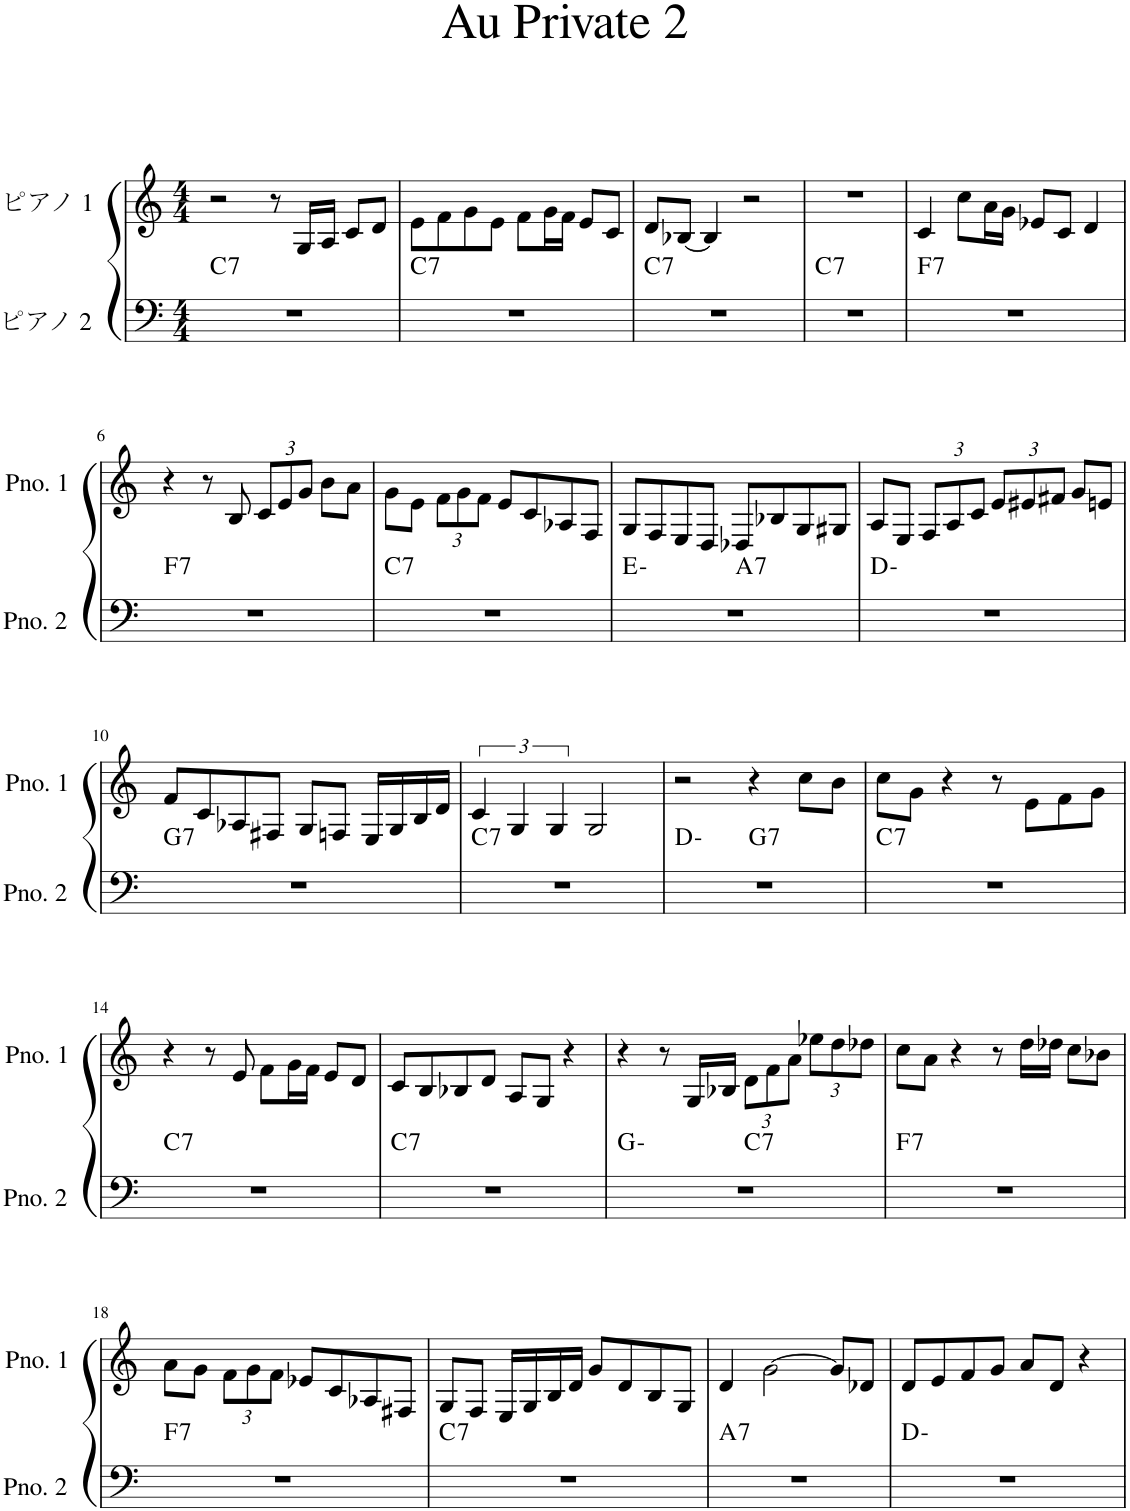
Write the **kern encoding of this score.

**kern	**harte	**kern
*part2	*part2	*part1
*staff2	*	*staff1
*I"ピアノ 2	*	*I"ピアノ 1
*clefF4	*	*clefG2
*k[]	*	*k[]
*M4/4	*	*M4/4
=1	=1	=1
!	!LO:H:kt=7	!
1r	C:7	2r
.	.	8r
.	.	16G/LL
.	.	16A/JJ
.	.	8c/L
.	.	8d/J
=2	=2	=2
!	!LO:H:kt=7	!
1r	C:7	8e\L
.	.	8f\
.	.	8g\
.	.	8e\J
.	.	8f\L
.	.	16g\L
.	.	16f\JJ
.	.	8e/L
.	.	8c/J
=3	=3	=3
!	!LO:H:kt=7	!
1r	C:7	8d/L
.	.	[8B-X/J
.	.	4B-/]
.	.	2r
=4	=4	=4
!	!LO:H:kt=7	!
1r	C:7	1r
=5	=5	=5
!	!LO:H:kt=7	!
1r	F:7	4c/
.	.	8cc\L
.	.	16a\L
.	.	16g\JJ
.	.	8e-X/L
.	.	8c/J
.	.	4d/
!!LO:LB:g=z
=6	=6	=6
!	!LO:H:kt=7	!
1r	F:7	4r
.	.	8r
.	.	8B/
*	*	*Xbrackettup
.	.	12c/L
.	.	12e/
.	.	12g/J
.	.	8b\L
.	.	8a\J
=7	=7	=7
!	!LO:H:kt=7	!
1r	C:7	8g\L
.	.	8e\J
.	.	12f\L
.	.	12g\
.	.	12f\J
.	.	8e/L
.	.	8c/
.	.	8A-X/
.	.	8F/J
=8	=8	=8
*^	*	*
1r	2ryy	E:min	8G/L
.	.	.	8F/
.	.	.	8E/
.	.	.	8D/J
!	!	!LO:H:kt=7	!
.	2ryy	A:7	8D-X/L
.	.	.	8B-X/
.	.	.	8G/
.	.	.	8G#X/J
*v	*v	*	*
=9	=9	=9
1r	D:min	8A/L
.	.	8E/J
.	.	12F/L
.	.	12A/
.	.	12c/J
.	.	12e/L
.	.	12e#X/
.	.	12f#X/J
.	.	8g/L
.	.	8en/J
!!LO:LB:g=z
=10	=10	=10
!	!LO:H:kt=7	!
1r	G:7	8f/L
.	.	8c/
.	.	8A-X/
.	.	8F#X/J
.	.	8G/L
.	.	8Fn/J
.	.	16E/LL
.	.	16G/
.	.	16B/
.	.	16d/JJ
=11	=11	=11
*	*	*brackettup
!	!LO:H:kt=7	!
1r	C:7	6c/
.	.	6G/
.	.	6G/
.	.	2G/
=12	=12	=12
*^	*	*
1r	2ryy	D:min	2r
!	!	!LO:H:kt=7	!
.	2ryy	G:7	4r
.	.	.	8cc\L
.	.	.	8b\J
=13	=13	=13	=13
!	!	!LO:H:kt=7	!
*v	*v	*	*
1r	C:7	8cc\L
.	.	8g\J
.	.	4r
.	.	8r
.	.	8e\L
.	.	8f\
.	.	8g\J
!!LO:LB:g=z
=14	=14	=14
!	!LO:H:kt=7	!
1r	C:7	4r
.	.	8r
.	.	8e/
.	.	8f\L
.	.	16g\L
.	.	16f\JJ
.	.	8e/L
.	.	8d/J
=15	=15	=15
!	!LO:H:kt=7	!
1r	C:7	8c/L
.	.	8B/
.	.	8B-X/
.	.	8d/J
.	.	8A/L
.	.	8G/J
.	.	4r
=16	=16	=16
*^	*	*
1r	2ryy	G:min	4r
.	.	.	8r
.	.	.	16G/LL
.	.	.	16B-X/JJ
*	*	*	*Xbrackettup
!	!	!LO:H:kt=7	!
.	2ryy	C:7	12d\L
.	.	.	12f\
.	.	.	12a\J
.	.	.	12ee-X\L
.	.	.	12dd\
.	.	.	12dd-X\J
=17	=17	=17	=17
!	!	!LO:H:kt=7	!
*v	*v	*	*
1r	F:7	8cc\L
.	.	8a\J
.	.	4r
.	.	8r
.	.	16dd\LL
.	.	16dd-X\JJ
.	.	8cc\L
.	.	8b-X\J
!!LO:LB:g=z
=18	=18	=18
!	!LO:H:kt=7	!
1r	F:7	8a\L
.	.	8g\J
.	.	12f\L
.	.	12g\
.	.	12f\J
.	.	8e-X/L
.	.	8c/
.	.	8A-X/
.	.	8F#X/J
=19	=19	=19
!	!LO:H:kt=7	!
1r	C:7	8G/L
.	.	8F/J
.	.	16E/LL
.	.	16G/
.	.	16B/
.	.	16d/JJ
.	.	8g/L
.	.	8d/
.	.	8B/
.	.	8G/J
=20	=20	=20
!	!LO:H:kt=7	!
1r	A:7	4d/
.	.	[2g\
.	.	8g/L]
.	.	8d-X/J
=21	=21	=21
1r	D:min	8d/L
.	.	8e/
.	.	8f/
.	.	8g/J
.	.	8a/L
.	.	8d/J
.	.	4r
=	=	=
*-	*-	*-
